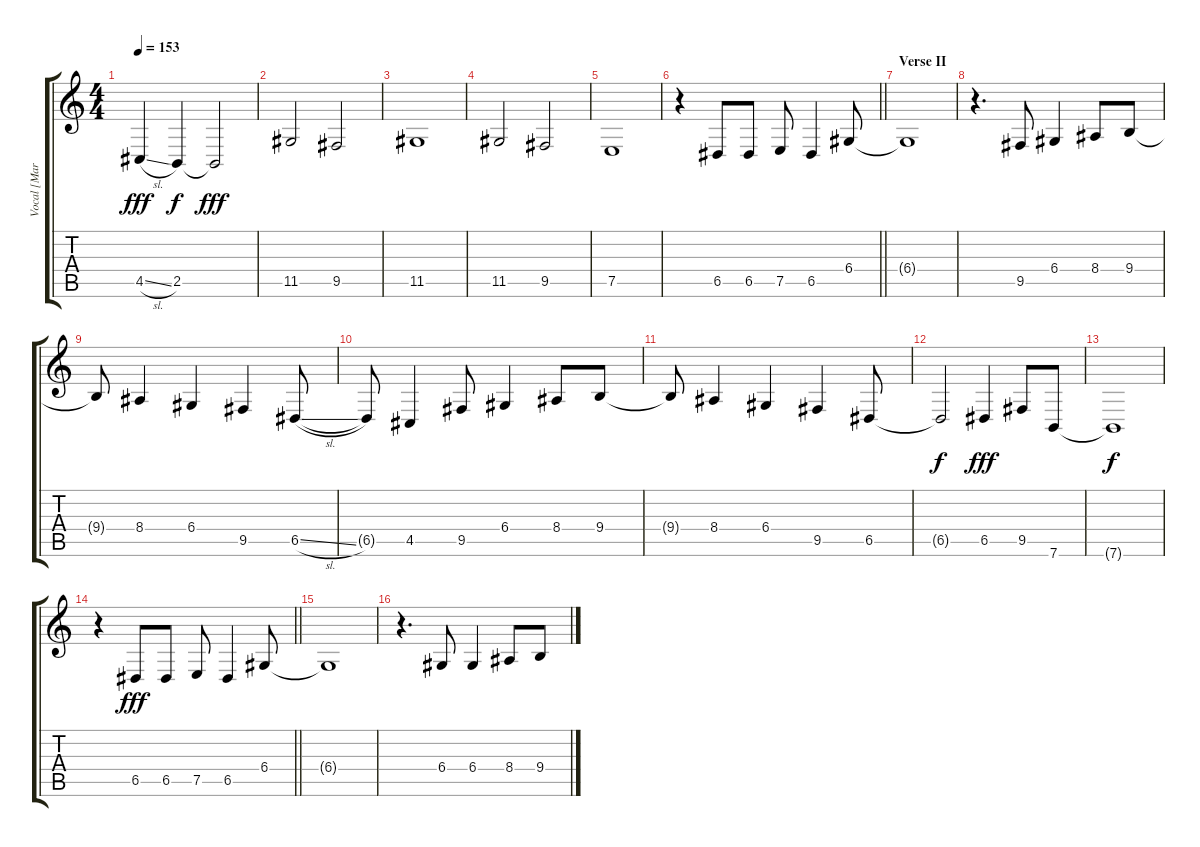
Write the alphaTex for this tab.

\track ("Vocal [Mark]" "Vocal [Mar") {instrument fx4atmosphere}
\staff {score tabs}
\tuning (E4 B3 G3 D3 A2 E2) {hide}
\ts (4 4)
\tempo 153
\clef g2
\ks c
4.5{sl}.4{dy fff} 2.5.4{dy f} 2.5{t}.2{dy fff} |
11.5.2 9.5.2 |
11.5.1 |
11.5.2 9.5.2 |
7.5.1 |
\barLineRight lightlight
r.4{volume 16 instrument acousticguitarsteel} 6.5.8 6.5.8 7.5.8 6.5.4 6.4.8 |
\section ("" "Verse II")
6.4{t}.1 |
r.4{d} 9.5.8 6.4.4 8.4.8 9.4.8 |
9.4{t}.8 8.4.4 6.4.4 9.5.4 6.5{sl}.8 |
6.5{t}.8 4.5.4 9.5.8 6.4.4 8.4.8 9.4.8 |
9.4{t}.8 8.4.4 6.4.4 9.5.4 6.5.8 |
6.5{t}.2{dy f} 6.5.4{dy fff} 9.5.8 7.6.8 |
7.6{t}.1{dy f} |
\barLineRight lightlight
r.4 6.5.8{dy fff} 6.5.8 7.5.8 6.5.4 6.4.8 |
6.4{t}.1 |
r.4{d} 6.4.8 6.4.4 8.4.8 9.4.8
